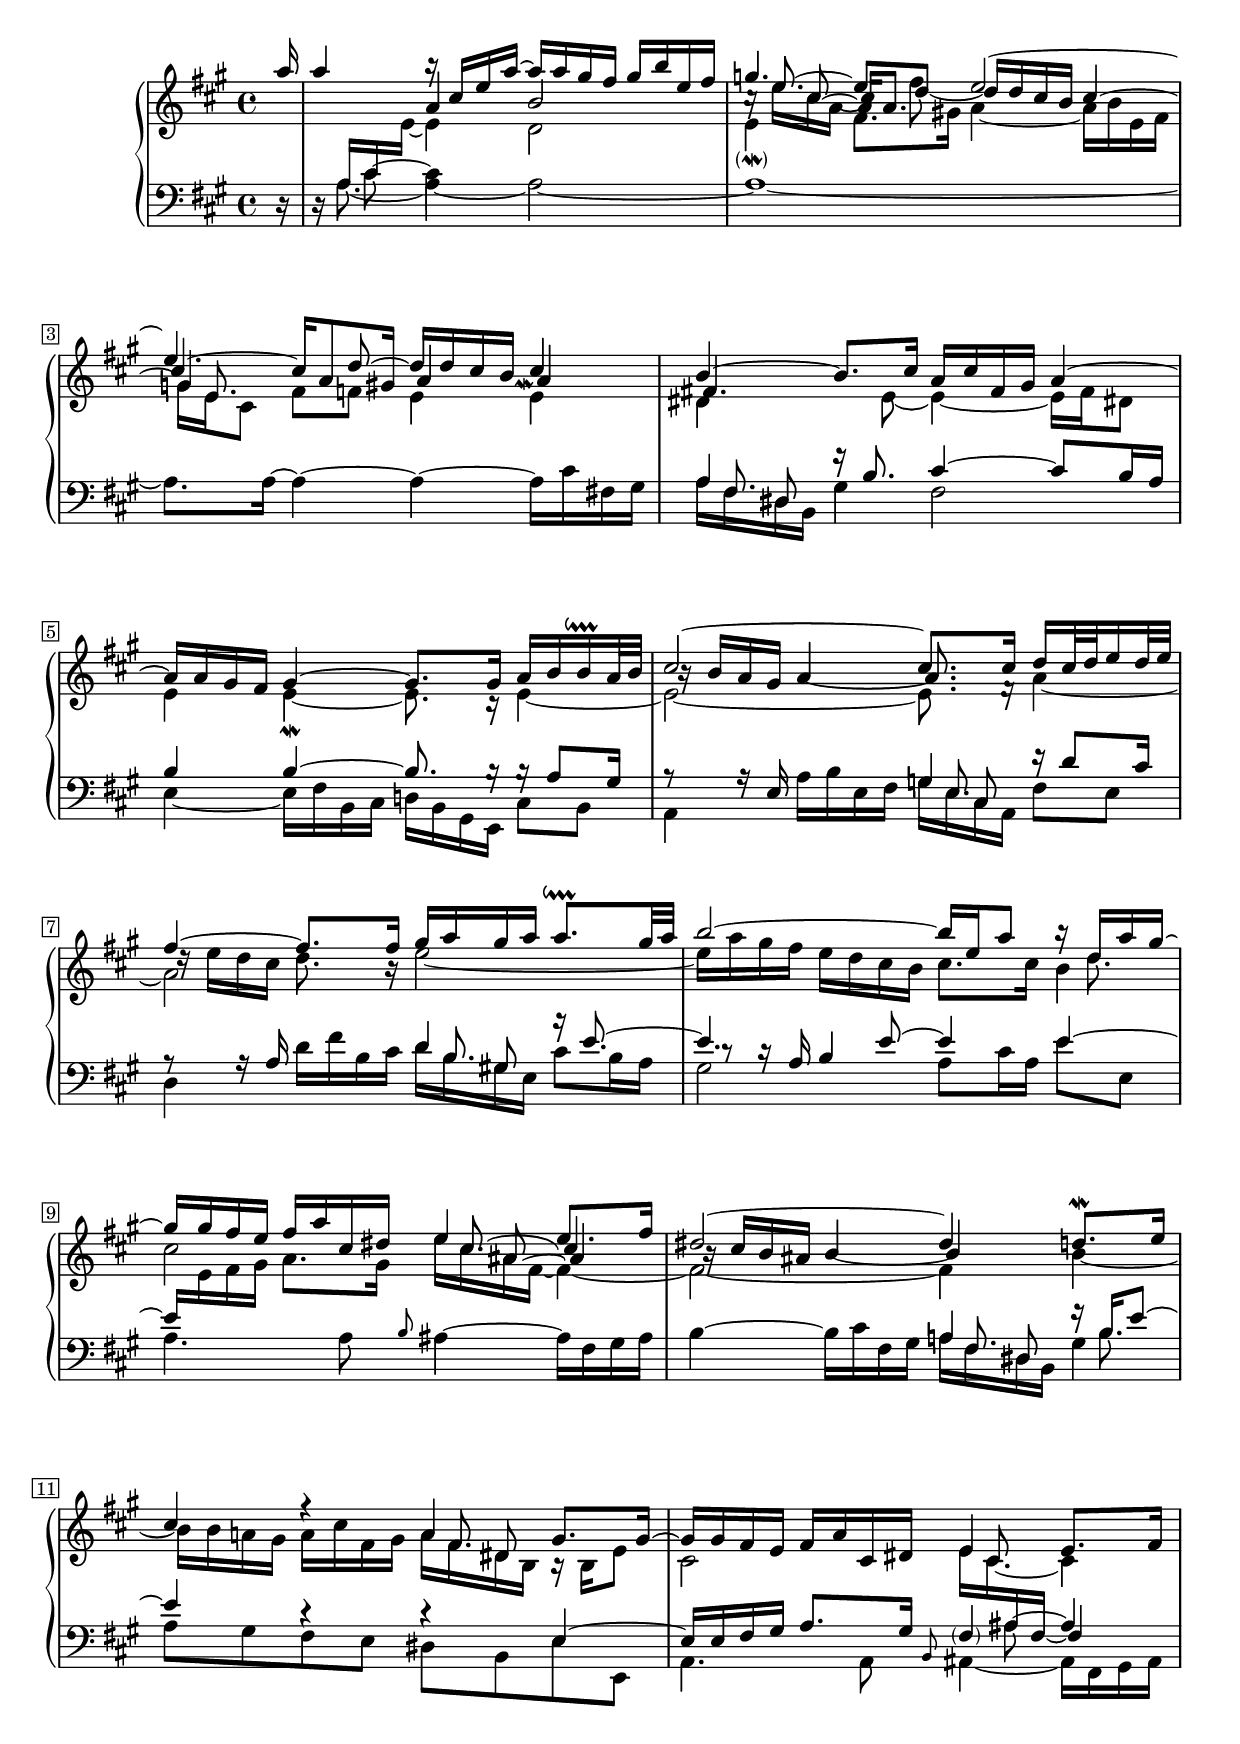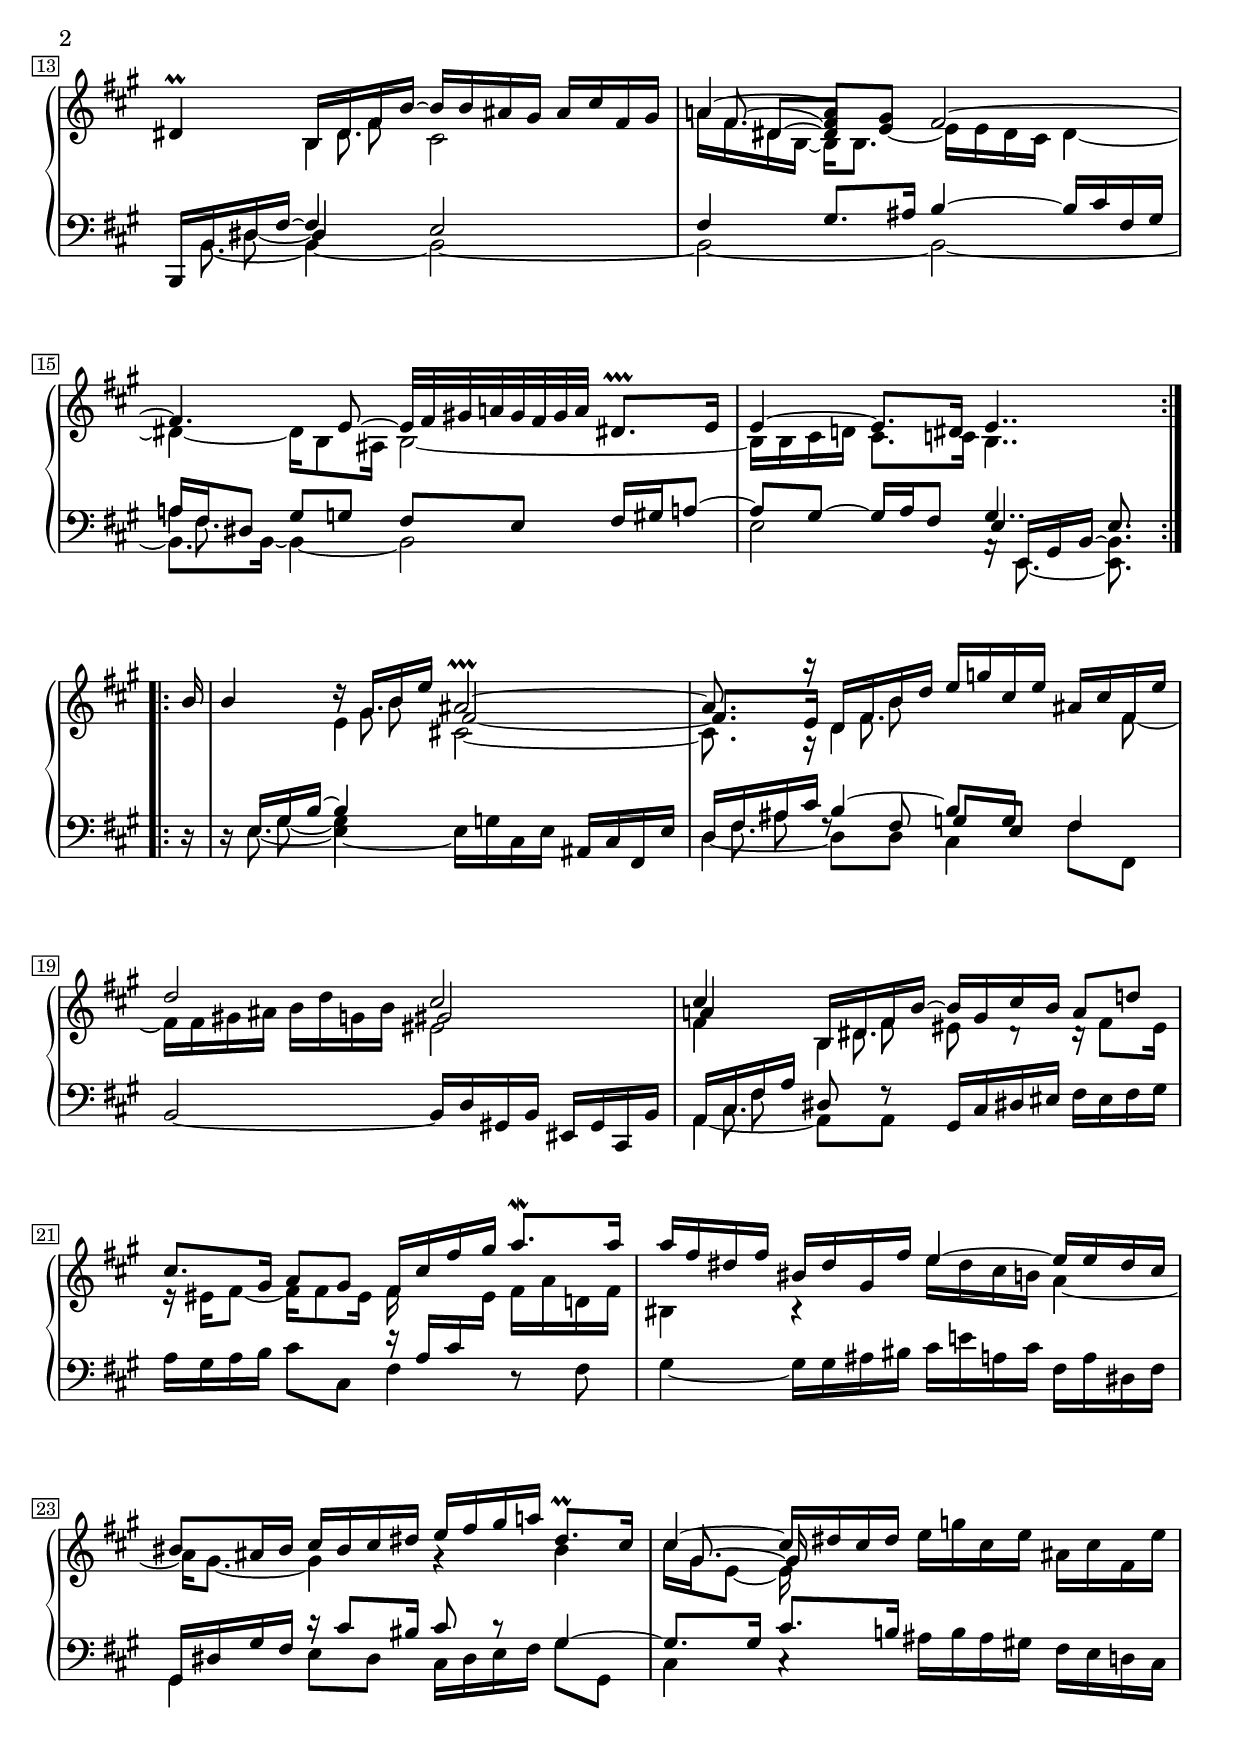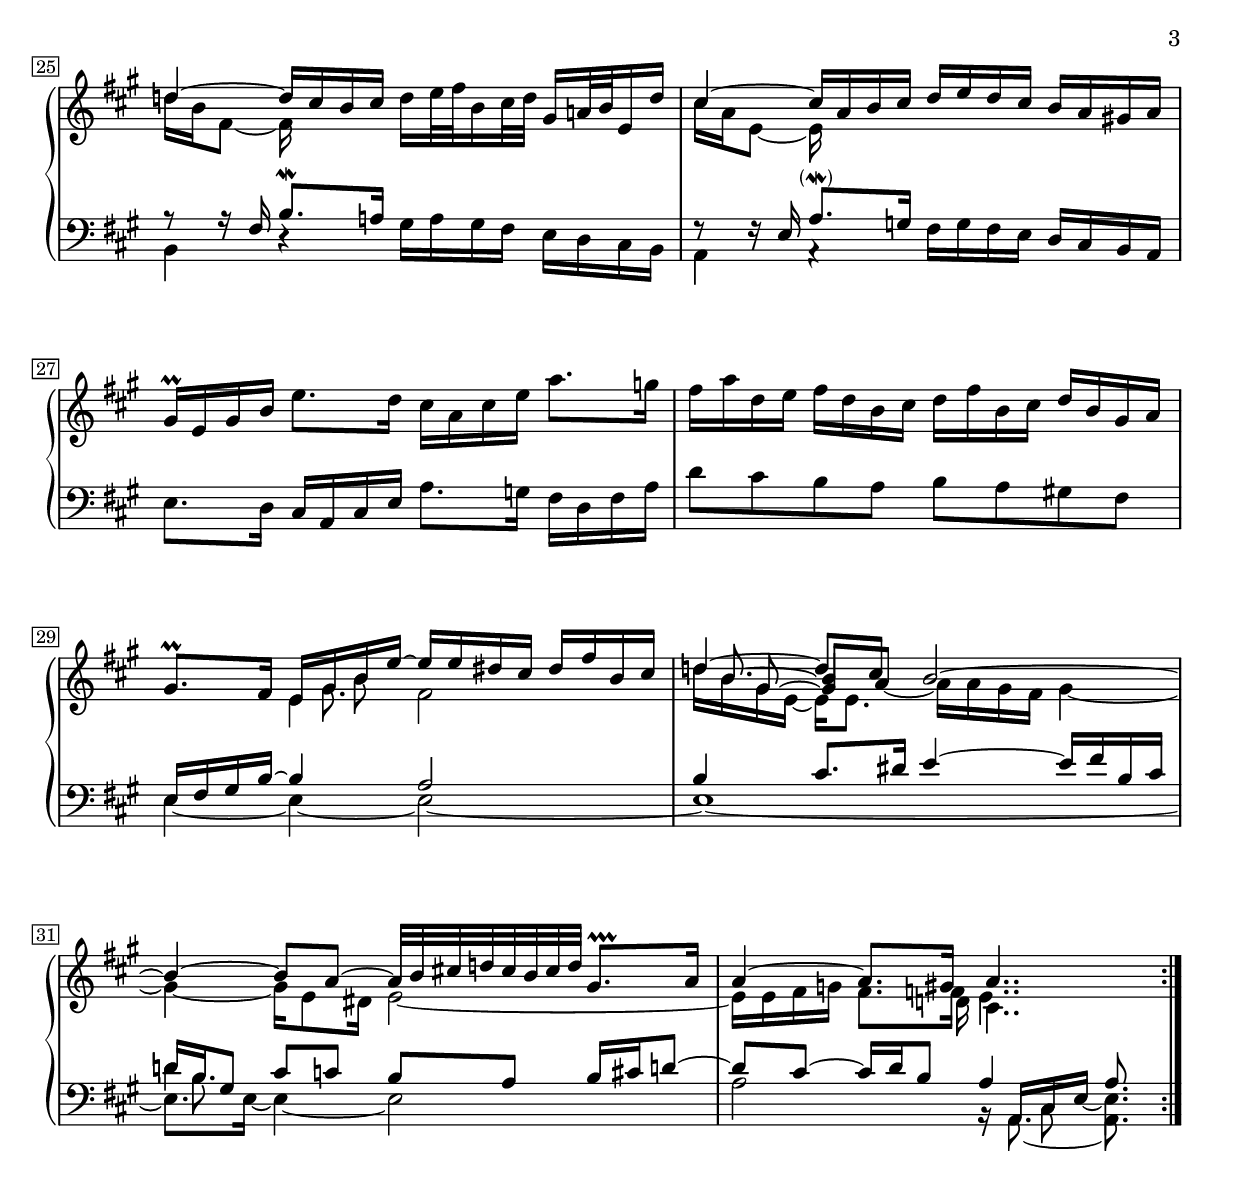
Global = {
  \key a \major
  \time 4/4
  \include "../global.ly"
}

voiceFive  = #(context-spec-music (make-voice-props-set 4)  'Voice)
voiceSix  = #(context-spec-music (make-voice-props-set 5)  'Voice)

Soprano = \context Voice = "one" \relative c''' {
  \voiceOne
  \stemUp\tieUp
  \override MultiMeasureRest.staff-position = #0
  \label #'SuiteIAllemande
  \repeat volta 2 {
  \partial 16 a16
  %1
  | a4 b16\rest cis, e a~ a a gis fis gis b e, fis
  | g4.
    \once\override NoteColumn.force-hshift = #-0.2
    \once\override Stem.length = #8.5
    \once\stemDown
    fis8
    \once\override Tie.extra-offset = #'(0 . 2.4)
    e2~
  | e4. \once\stemUp d8~ d16 d cis b cis4
  | b~ b8. cis16 a cis fis, gis a4~
  %5
  | a16 a gis fis gis4~ gis8. gis16 a b b\downprall a32 b
  | \once\override Tie.extra-offset = #'(0 . 2.5)
    cis2~ cis8. cis16 d cis32 d e16 d32 e
  | fis4 ~ fis8. fis16 gis a gis a a8.\downprall gis32 a
  | b2~ b16 e, a8 r16 d, a' gis~
  | gis gis fis e fis a cis, dis e4 e8. fis16
  %10
  | \once\override Tie.extra-offset = #'(0 . 2)
    dis2~
    dis4 d8.\mordent e16
  | cis4 f\rest a,4*1/4 \autoBeamOff fis8.*1/3 dis8 \autoBeamOn gis8. gis16~
  | gis gis fis e fis a cis, dis e4 e8. fis16
  | dis4\prall b16 dis fis b~ b b ais gis ais cis fis, gis
  | a4~ a8 gis fis2~
  %15
  | fis4. e8~ e32 fis gis! a! gis fis gis a dis,8.\prallprall e16
  | e4~ e8. dis16 e4..
  }
  \break
  \repeat volta 2 {
  \partial 16 b'16
  | b4 d16\rest gis, b e ais,2~\prallprall
  | ais8. b'16\rest d,, fis b d e g cis, e ais, cis fis, e'
  | d2 cis
  %20
  | cis4 b,16 dis fis b~ b gis cis b a8 d
  | cis8. gis16 a8 gis fis16 cis' fis gis a8.\mordent a16
  | a fis dis fis bis, dis gis, fis' e4~ e16 e dis cis
  | bis8 ais16 bis cis bis cis dis e fis gis a dis,8.\prall cis16
  | cis4~ cis16 dis cis dis \stemNeutral e g cis, e ais, cis fis, e'
  %25
  | \stemUp d4~ d16 cis b cis \stemNeutral d16 e32 fis b,16 cis32 d gis,16 a32 b e,16 d'
  | \stemUp cis4~ cis16 a b cis d e d cis b a gis! a
  | \stemNeutral gis\prall e gis b e8. d16 cis a cis e a8. g16
  | fis a d, e fis d b cis d fis b, cis d b gis a
  | gis8.\prall fis16 \stemUp e gis b e~ e e dis cis dis fis b, cis
  %30
  | d4 ~
    \override Stem.details.beamed-lengths = #'(4.5)
    d8 cis
    b2~
    \revert Stem.details.beamed-lengths
  | b4~ b8 a~ a32 b cis! d! cis b cis d
    \override Script.X-offset = #1.4
    gis,8.\prallprall a16
  | a4~ a8. \once\override NoteColumn.force-hshift = #0 gis!16 a4..
  }
}

Alto = \context Voice = "two" \relative c'' {
  \voiceTwo
  \mergeDifferentlyDottedOn
  \partial 16 s16
  %1
  | \stemUp\tieUp s4 a \once\override Stem.length = #4 b2
  | c16\rest
    \once\override Tie.extra-offset = #'(0 . 0.4)
    e8.~
    e8 \shiftOn d_~ d16 d cis b
    \once\override Tie.extra-offset = #'(0 . -1)
    cis4~
  | cis~
    \once\override Stem.details.beamed-lengths = #'(4 4)
    cis16 a8 gis!16 a4
    \once\override Staff.TextScript.extra-offset = #'(-1.2 . -5.3)
    a^\markup { \musicglyph "scripts.mordent" }
  | fis4. \stemDown\tieDown e8~ e4~ e16 fis dis!8
  %5
  | e4 e~_\mordent e8. c16\rest s4
  | \once\override Voice.Rest.X-offset = #1.4
    b'16\rest
    \stemUp b a gis
    \once\override Tie.extra-offset = #'(0 . 0.8)
    a4~ a8. f16\rest s4
  | \once\override Voice.Rest.X-offset = #1.4
    d'16\rest \stemDown\tieDown e d cis d8. b16\rest e2~
  | e16 a gis fis e d cis b cis8. cis16 b4*1/4 d8.
  | cis2 s16
    \stemUp
    \once\shape #'((0.4 . -0.4) (0 . -0.4) (0 . -0.4) (-1 . -1.2)) Tie
    cis8.^~
    cis4
  %10
  | \once\override Voice.Rest.X-offset = #1.4
    b16\rest
    cis b ais
    \once\override Tie.extra-offset = #'(0 . 0.4)
    b4~
    b \stemDown b~
  | b16 b a gis a cis fis, gis a fis dis b b\rest b e8
  | cis2 s16 \once\stemUp cis8.~ cis4
  | s4 b4*1/4 \autoBeamOff dis8.*1/3 fis8 \autoBeamOn cis2
  | s16 \stemUp\tieUp
    \once\shape #'((0 . 0) (0 . -0.2) (0 . -0.5) (-0.6 . -1)) Tie
    fis8.~
    \shiftOff \omit Flag \once\omit Beam fis8 \tieDown e~
    \undo\omit Flag
    \stemDown e16 e dis cis dis4~
  %15
  | dis4~ dis16 b8 ais16 b2~
  | b16 b cis d cis8. c16 b4..
  \partial 16 s16
  | s4 e cis2~
  | cis8. a16\rest d4 s4. fis8~
  | fis16 fis gis! ais b d g, b eis,2
  %20
  | fis4 b,4*1/4 \autoBeamOff dis8.*1/3 fis8 \autoBeamOn eis d\rest d16\rest fis8 eis16
  | e16\rest eis fis8~ fis16 fis8 eis16 fis s8. s4
  | bis,4 b\rest e'16 dis cis b a4~
  | a16 gis8.~ gis4 g\rest bis
  | cis16 gis e8~ e16 s8. s2
  %25
  | d'16 b fis8~ fis16 s8. s2
  | cis'16 a e8~ e16 s8. s2
  | s1*2
  | s4 e4*1/4 \autoBeamOff gis8.*1/3 b8 \autoBeamOn fis2
  %30
  | d'16 b gis e~ e e8. s2
  | s1
  | s4 s8. \once\override NoteColumn.force-hshift = #1.2 d16 cis4..
}

AltoTwo = \context Voice = "five" \relative c' {
  \voiceFive
  \partial 16 s16
  %1
  | \change Staff = "lower" \stemUp
    s16 a cis
    \change Staff = "upper" \stemDown\tieDown e~ e4 d2
  | e4*1/4_\parenthesize\mordent e'16 cis
    \once\override Tie.extra-offset = #'(0 . 0.8)
    a~
    \stemUp \once\override NoteColumn.force-hshift = #0.3 a a8.
    \stemDown a4~ a16 b e, fis
  | \stemUp \shiftOnn g4*1/4 e8. \stemDown fis8 f e4 e
  | dis s2.
  %5
  | s2. e4~
  | e2~ e8. s16 a4~
  | a2 s
  | s1
  | s2 s8
    \stemUp
    \once\shape #'((-0.4 . -0.8) (0 . -0.8) (0 . -0.8) (-1 . -0.8)) Tie
    ais8^~
    ais4
  %10
  | \stemDown
    \once \omit Stem
    \once\override NoteColumn.force-hshift = #0
    fis2~ fis4 s
  | s1
  | s2 e16 cis \change Staff = "lower" \stemUp ais fis~ fis4
  | s1
  | s8 \change Staff = "upper" dis'^~ \shiftOff \once\omit Flag dis8 s s2
  %15
  | s1
  | s2. s8.
  \partial 16 s16
  | \stemDown s4 s16 \autoBeamOff gis8.*1/3 b8 \autoBeamOn \stemUp \shiftOn fis2~
  | \once\override NoteColumn.force-hshift = #0.8
    \once\override Stem.details.beamed-lengths = #'(4 3)
    fis8. e16 s \stemDown \autoBeamOff fis8.*1/3 b8 \autoBeamOn s2
  | s \stemUp gis
  %20
  | a4 s2.
  | s1*3
  | s16
    \once\shape #'((0 . 0) (0 . -0.4) (0 . -0.8) (-0.6 . -0.8)) Tie
    \tieUp gis8.~
    gis16 s8. s2
  %25
  | s1*5
  | s16
    \once\shape #'((0 . 0) (0 . -0.6) (0 . -0.8) (-1 . -0.8)) Tie
    b8.~
    b8 \tieDown a~ \stemDown a16 a gis fis gis4~
  | gis~ gis16 e8 dis16 e2~
  | e16 e fis g fis8. \once\override NoteColumn.force-hshift = #0.8 f16 e4..
}

TenorTwo = \context Voice = "six" \relative c' {
  \voiceSix
  \partial 16 s16
  | s1
  | s4 \change Staff = "upper" \stemDown fis8. gis16 s2
  | s4 s2.
  | \change Staff = "lower" \stemUp\tieUp a,4 s2.
  %5
  | s1*2
  | s2. \autoBeamOn b'16\rest e,8.~
  | e4. e8~ e4 s
  | s1
  %10
  | s2. s16 b e8~
  | e4 s2.
  | s1
  | s8 \stemDown\tieDown dis,~ \stemUp dis4 s2
  | \change Staff = "upper" \stemDown\tieDown a''16 fis dis b~ b b8. s2
  %15
  | \change Staff = "lower"
    \once\override Stem.length = #4
    \once\override NoteColumn.force-hshift = #0
    a4*1/4 fis8. s2.
  | s2 \stemUp \shiftOff gis4..*4/7 e8.
  \partial 16 s16
  | s16 e gis b^~ b4 s2
  | \stemDown s16 \autoBeamOff fis8.*1/3 ais8 \autoBeamOn
    \once\override Voice.Rest.X-offset = #-0.8
    f\rest
    \stemUp fis \shiftOn g e s4
  | s1
  %20
  | s16 \stemDown \autoBeamOff cis8.*1/3 fis8 \autoBeamOn s2.
  | s1*9
  %30
  | \change Staff = "upper" \stemUp\tieUp s8 gis'~ \once\omit Flag gis8 s s2
  | \change Staff = "lower" \stemDown
    \once\override Stem.length = #4
    \once\override NoteColumn.force-hshift = #0
    d4*1/4 b8.
    s2.
  | \stemDown s2 s8 cis, \stemUp a'8.
}

Tenor = \context Voice = "three" \relative c' {
  \voiceThree
  \override Rest.staff-position = #0
  \mergeDifferentlyDottedOn
  \partial 16 s16
  %1
  | \stemDown\tieUp s8 cis~ cis4 s2
  | \change Staff = "upper" \stemUp
    s8
    \once\override Tie.extra-offset = #'(-0.8 . -0.9)
    \autoBeamOff cis'~ \once\omit Flag \once\omit Stem cis s2 s8 \autoBeamOn
  | \stemDown \once\override NoteColumn.force-hshift = #1 g16 e cis8 s2.
  | \change Staff = "lower" \stemUp
    \autoBeamOff s16 fis,8.*1/3 dis8 \autoBeamOn f'16\rest b,8. \stemUp cis4~ cis8 b16 a
  %5
  | b4 b~ b8. b16\rest b\rest a8 gis16
  | a8\rest a16\rest e s4 g4*1/4 \autoBeamOff e8.*1/3 cis8 \autoBeamOn e'16\rest d8 cis16
  | a8\rest a16\rest a s4 d4*1/4 \autoBeamOff b8.*1/3 gis8 \autoBeamOn s4
  | \once\override Voice.Rest.X-offset = #2.4 c8\rest
    c16\rest a b4 s e~
  | e16 \change Staff = "upper" \stemDown\tieDown e fis gis a8. gis16 e'16 cis ais fis~ fis4~
  %10
  | fis2
    \change Staff = "lower" \stemUp
    a,4*1/4 \autoBeamOff fis8.*1/3 dis8 \autoBeamOn f'16\rest \once\stemDown b,8.
  | s4 c\rest c\rest e,^~
  | e16 e fis gis a8. gis16 \parenthesize fis4*1/2 \once\stemDown ais8^~ ais4
  | \stemUp\tieUp b,,16 b' dis fis~ fis4 e2
  | fis4 gis8. ais16 b4~ b16 cis fis, gis
  %15
  | a16 fis dis8 gis g fis e fis16 gis a!8~
  | a gis~ gis16 a fis8 e4*1/4 e,16 gis b~ \stemDown \once\omit Flag b8.
  \partial 16 s16
  | \tieDown s8 gis'~ gis4 s2
  | \stemUp\tieUp d16 fis ais cis
    \once\override Tie.extra-offset = #'(0 . 0.6)
    b4~
    \shiftOff b8 g fis4
  | s1
  %20
  | a,16 cis fis a dis,8 f\rest s2
  | s2 e'16\rest a, cis \change Staff = "upper" \stemDown eis fis a d, fis
  | \change Staff = "lower" \stemUp
    s1
  | gis,,16 dis' gis fis d'\rest cis8 bis16 cis8 c\rest gis4~
  | gis8. gis16 cis8. b16 s2
  %25
  | a8\rest a16\rest fis b8.\mordent a16 s2
  | f8\rest f16\rest e a8.\parenthesize\mordent g16 s2
  | s1*2
  | e16 fis gis b~ b4 a2
  %30
  | b4 cis8. dis16 e4~ e16 fis b, cis
  | d b gis8 cis c b a b16 cis d8~
  | d cis~ cis16 d b8 a4*1/4 a,16 cis e_~
    \stemDown \shiftOff \once\omit Flag e8.
}

Bass = \context Voice = "four" \relative c' {
  \voiceFour
  \stemDown\tieDown
  \override MultiMeasureRest.staff-position = #0
  \override Rest.staff-position = #0
  \repeat volta 2 {
  \partial 16 r16
  %1
  | r a8. ~ a4~ a2~
  | a1~
  | a8. \stemNeutral\tieNeutral a16~ a4~ a~ a16 cis fis, gis
  | \stemDown\tieDown a fis dis b gis'4 fis2
  %5
  | e4~ e16 fis b, cis d b gis e cis'8 b
  | a4 a'16 b e, fis g e cis a fis'8 e
  | d4 d'16 fis b, cis d b gis e cis'8 b16 a
  | gis2 a8 cis16 a e'8 e,
  | a4. a8 \tieUp \once\stemUp \grace b8 ais4~ ais16 fis gis ais
  %10
  | b4~ b16 cis fis, gis a fis dis b gis'4
  | a8 gis fis e dis b e e,
  | a4. a8 \once\stemUp \grace b8 ais4_~ ais16 fis gis ais
  | \tieDown s16 b8.~ b4~ b2~
  | b2~ b~
  %15
  | b8. b16~ b4~ b2
  | e2 a,16\rest e8.~ e8.
  }
  \repeat volta 2 {
  \partial 16 r16
  | r16 e'8.~ e4~ \stemNeutral e16 g cis, e ais, cis fis, e'
  | \stemDown d4~ d8 d cis4 fis8 fis,
  | \stemNeutral\tieNeutral b2~ b16 d gis,! b eis, gis cis, b'
  %20
  | \stemDown\tieDown a4~ a8 a \stemNeutral gis16 cis dis! eis fis eis fis gis
  | a gis a b cis8 cis, fis4 r8 fis
  | gis4~ gis16 gis ais bis cis e a, cis fis, a dis, fis
  | \stemDown\tieDown gis,4 e'8 dis cis16 dis e fis gis8 gis,
  | cis4 c\rest ais'16 b ais gis! fis e d cis
  %25
  | b4 r gis'16 a gis fis e d cis b
  | a4 a\rest \stemNeutral fis'16 g fis e d cis b a
  | e'8. d16 cis a cis e a8. g16 fis d fis a
  | d8 cis b a b a gis fis
  | \stemDown\tieDown e4~ e~ e2~
  %30
  | e1~
  | e8. e16~ e4~ e2
  | a2 b,16\rest \once\override Tie.extra-offset = #'(0 . -1.6) a8.~ \shiftOff a
  }
}

\score {
  \new PianoStaff
  <<
    \accidentalStyle Score.piano
    \context Staff = "upper" <<
      \set Staff.midiInstrument = #"acoustic grand"
      \Global
      \clef treble
      \Soprano
      \Alto
      \AltoTwo
    >>
    \context Staff = "lower" <<
      \set Staff.midiInstrument = #"acoustic grand"
      \Global
      \clef bass
      \TenorTwo
      \Tenor
      \Bass
    >>
  >>
  \header {
    composer = ##f % "Johann Sebastian Bach"
    opus = ##f % "BWV 806"
    title = \markup { "Allemande" }
    subtitle = ##f
  }
  \layout {
    \context {
      \PianoStaff
      \override Parentheses.font-size = #-2
      \override TextScript.font-shape = #'italic
      \override TextScript.font-size = #-1
    }
  }
  \midi {
    \tempo 4 = 100
  }
}
